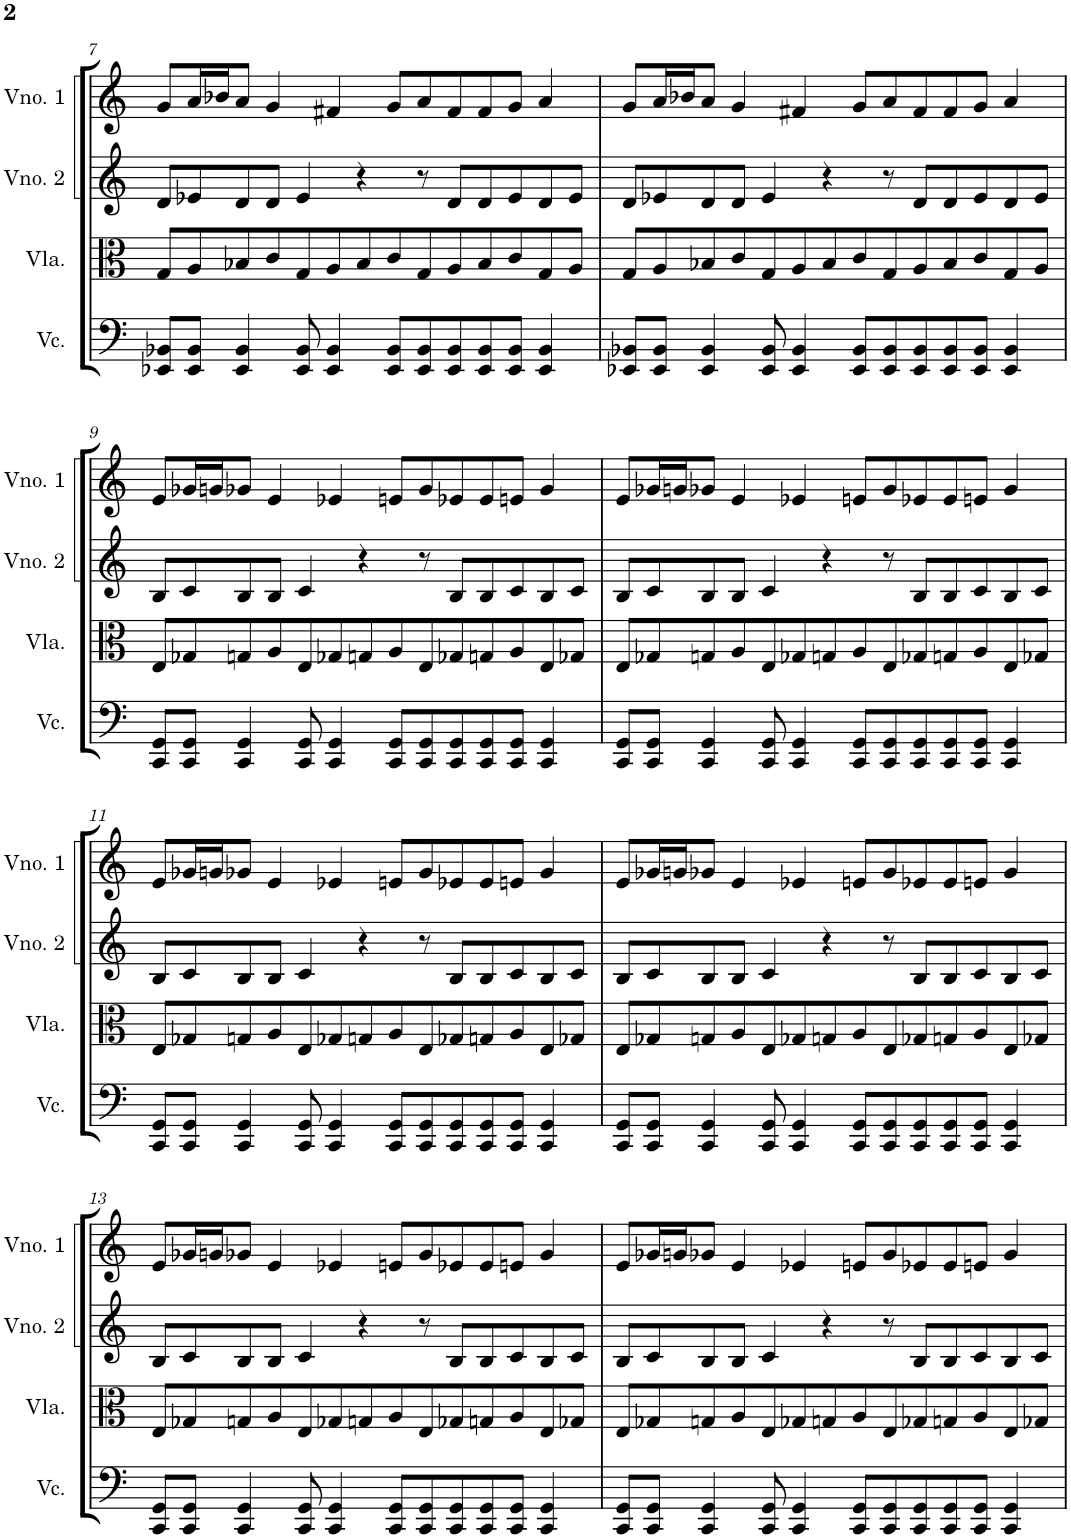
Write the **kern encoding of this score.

**kern	**kern	**kern	**kern
*part4	*part3	*part2	*part1
*staff4	*staff3	*staff2	*staff1
*I"Violoncelo	*I"Viola	*I"Violino 2	*I"Violino 1
*I'Vc.	*I'Vla.	*I'Vno. 2	*I'Vno. 1
!!LO:PB:g=z
*clefF4	*clefC3	*clefG2	*clefG2
*k[]	*k[]	*k[]	*k[]
*M7/4	*M7/4	*M7/4	*M7/4
=7	=7	=7	=7
8EE-X/ 8BB-X/L	8G/L	8d/L	8g/L
8EE-/ 8BB-/J	8A/	8e-X/	16a/L
.	.	.	16b-X/J
4EE-/ 4BB-/	8B-X/	8d/	8a/J
.	8c/	8d/J	4g/
8EE-/ 8BB-/	8G/	4e-/	.
4EE-/ 4BB-/	8A/	.	4f#X/
.	8B-/	4r	.
8EE-/ 8BB-/L	8c/	.	8g/L
8EE-/ 8BB-/	8G/	8r	8a/
8EE-/ 8BB-/	8A/	8d/L	8f#/
8EE-/ 8BB-/	8B-/	8d/	8f#/
8EE-/ 8BB-/J	8c/	8e-/	8g/J
4EE-/ 4BB-/	8G/	8d/	4a/
.	8A/J	8e-/J	.
=8	=8	=8	=8
8EE-X/ 8BB-X/L	8G/L	8d/L	8g/L
8EE-/ 8BB-/J	8A/	8e-X/	16a/L
.	.	.	16b-X/J
4EE-/ 4BB-/	8B-X/	8d/	8a/J
.	8c/	8d/J	4g/
8EE-/ 8BB-/	8G/	4e-/	.
4EE-/ 4BB-/	8A/	.	4f#X/
.	8B-/	4r	.
8EE-/ 8BB-/L	8c/	.	8g/L
8EE-/ 8BB-/	8G/	8r	8a/
8EE-/ 8BB-/	8A/	8d/L	8f#/
8EE-/ 8BB-/	8B-/	8d/	8f#/
8EE-/ 8BB-/J	8c/	8e-/	8g/J
4EE-/ 4BB-/	8G/	8d/	4a/
.	8A/J	8e-/J	.
!!LO:LB:g=z
=9	=9	=9	=9
8CC/ 8GG/L	8E/L	8B/L	8e/L
8CC/ 8GG/J	8G-X/	8c/	16g-X/L
.	.	.	16gn/J
4CC/ 4GG/	8Gn/	8B/	8g-X/J
.	8A/	8B/J	4e/
8CC/ 8GG/	8E/	4c/	.
4CC/ 4GG/	8G-X/	.	4e-X/
.	8Gn/	4r	.
8CC/ 8GG/L	8A/	.	8en/L
8CC/ 8GG/	8E/	8r	8g-/
8CC/ 8GG/	8G-X/	8B/L	8e-X/
8CC/ 8GG/	8Gn/	8B/	8e-/
8CC/ 8GG/J	8A/	8c/	8en/J
4CC/ 4GG/	8E/	8B/	4g-/
.	8G-X/J	8c/J	.
=10	=10	=10	=10
8CC/ 8GG/L	8E/L	8B/L	8e/L
8CC/ 8GG/J	8G-X/	8c/	16g-X/L
.	.	.	16gn/J
4CC/ 4GG/	8Gn/	8B/	8g-X/J
.	8A/	8B/J	4e/
8CC/ 8GG/	8E/	4c/	.
4CC/ 4GG/	8G-X/	.	4e-X/
.	8Gn/	4r	.
8CC/ 8GG/L	8A/	.	8en/L
8CC/ 8GG/	8E/	8r	8g-/
8CC/ 8GG/	8G-X/	8B/L	8e-X/
8CC/ 8GG/	8Gn/	8B/	8e-/
8CC/ 8GG/J	8A/	8c/	8en/J
4CC/ 4GG/	8E/	8B/	4g-/
.	8G-X/J	8c/J	.
!!LO:LB:g=z
=11	=11	=11	=11
8CC/ 8GG/L	8E/L	8B/L	8e/L
8CC/ 8GG/J	8G-X/	8c/	16g-X/L
.	.	.	16gn/J
4CC/ 4GG/	8Gn/	8B/	8g-X/J
.	8A/	8B/J	4e/
8CC/ 8GG/	8E/	4c/	.
4CC/ 4GG/	8G-X/	.	4e-X/
.	8Gn/	4r	.
8CC/ 8GG/L	8A/	.	8en/L
8CC/ 8GG/	8E/	8r	8g-/
8CC/ 8GG/	8G-X/	8B/L	8e-X/
8CC/ 8GG/	8Gn/	8B/	8e-/
8CC/ 8GG/J	8A/	8c/	8en/J
4CC/ 4GG/	8E/	8B/	4g-/
.	8G-X/J	8c/J	.
=12	=12	=12	=12
8CC/ 8GG/L	8E/L	8B/L	8e/L
8CC/ 8GG/J	8G-X/	8c/	16g-X/L
.	.	.	16gn/J
4CC/ 4GG/	8Gn/	8B/	8g-X/J
.	8A/	8B/J	4e/
8CC/ 8GG/	8E/	4c/	.
4CC/ 4GG/	8G-X/	.	4e-X/
.	8Gn/	4r	.
8CC/ 8GG/L	8A/	.	8en/L
8CC/ 8GG/	8E/	8r	8g-/
8CC/ 8GG/	8G-X/	8B/L	8e-X/
8CC/ 8GG/	8Gn/	8B/	8e-/
8CC/ 8GG/J	8A/	8c/	8en/J
4CC/ 4GG/	8E/	8B/	4g-/
.	8G-X/J	8c/J	.
!!LO:LB:g=z
=13	=13	=13	=13
8CC/ 8GG/L	8E/L	8B/L	8e/L
8CC/ 8GG/J	8G-X/	8c/	16g-X/L
.	.	.	16gn/J
4CC/ 4GG/	8Gn/	8B/	8g-X/J
.	8A/	8B/J	4e/
8CC/ 8GG/	8E/	4c/	.
4CC/ 4GG/	8G-X/	.	4e-X/
.	8Gn/	4r	.
8CC/ 8GG/L	8A/	.	8en/L
8CC/ 8GG/	8E/	8r	8g-/
8CC/ 8GG/	8G-X/	8B/L	8e-X/
8CC/ 8GG/	8Gn/	8B/	8e-/
8CC/ 8GG/J	8A/	8c/	8en/J
4CC/ 4GG/	8E/	8B/	4g-/
.	8G-X/J	8c/J	.
=14	=14	=14	=14
8CC/ 8GG/L	8E/L	8B/L	8e/L
8CC/ 8GG/J	8G-X/	8c/	16g-X/L
.	.	.	16gn/J
4CC/ 4GG/	8Gn/	8B/	8g-X/J
.	8A/	8B/J	4e/
8CC/ 8GG/	8E/	4c/	.
4CC/ 4GG/	8G-X/	.	4e-X/
.	8Gn/	4r	.
8CC/ 8GG/L	8A/	.	8en/L
8CC/ 8GG/	8E/	8r	8g-/
8CC/ 8GG/	8G-X/	8B/L	8e-X/
8CC/ 8GG/	8Gn/	8B/	8e-/
8CC/ 8GG/J	8A/	8c/	8en/J
4CC/ 4GG/	8E/	8B/	4g-/
.	8G-X/J	8c/J	.
=	=	=	=
*-	*-	*-	*-
